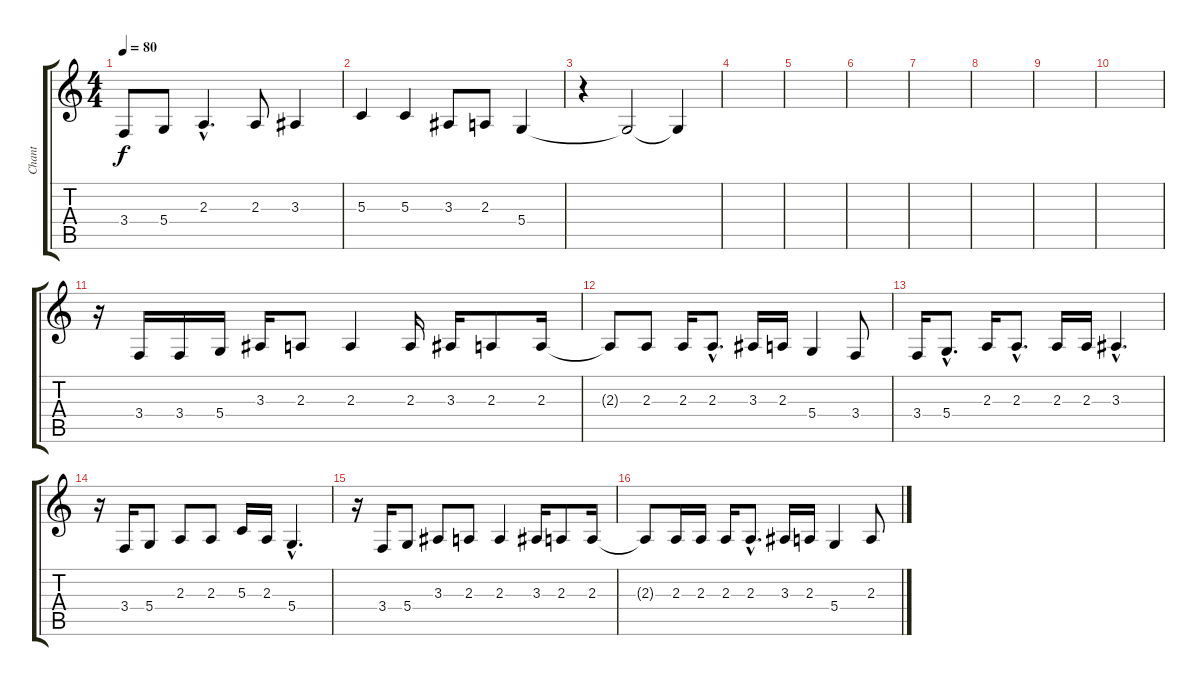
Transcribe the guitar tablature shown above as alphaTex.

\track ("Chant" "Chant") {instrument lead5charang}
\staff {score tabs}
\tuning (E4 B3 G3 D3 A2 E2) {hide}
\ts (4 4)
\tempo 80
\clef g2
\ks c
3.4.8{dy f} 5.4.8 2.3{hac}.4{d} 2.3.8 3.3.4 |
5.3.4 5.3.4 3.3.8 2.3.8 5.4.4 |
r.4 5.4{t}.2 5.4{t}.4 |
|
|
|
|
|
|
|
r.16 3.4.16 3.4.16 5.4.16 3.3.16 2.3.8 2.3.4 2.3.16 3.3.16 2.3.8 2.3.16 |
2.3{t}.8 2.3.8 2.3.16 2.3{hac}.8{d} 3.3.16 2.3.16 5.4.4 3.4.8 |
3.4.16 5.4{hac}.8{d} 2.3.16 2.3{hac}.8{d} 2.3.16 2.3.16 3.3{hac}.4{d} |
r.16 3.4.16 5.4.8 2.3.8 2.3.8 5.3.16 2.3.16 5.4{hac}.4{d} |
r.16 3.4.16 5.4.8 3.3.8 2.3.8 2.3.4 3.3.16 2.3.8 2.3.16 |
2.3{t}.8 2.3.16 2.3.16 2.3.16 2.3{hac}.8{d} 3.3.16 2.3.16 5.4.4 2.3.8
